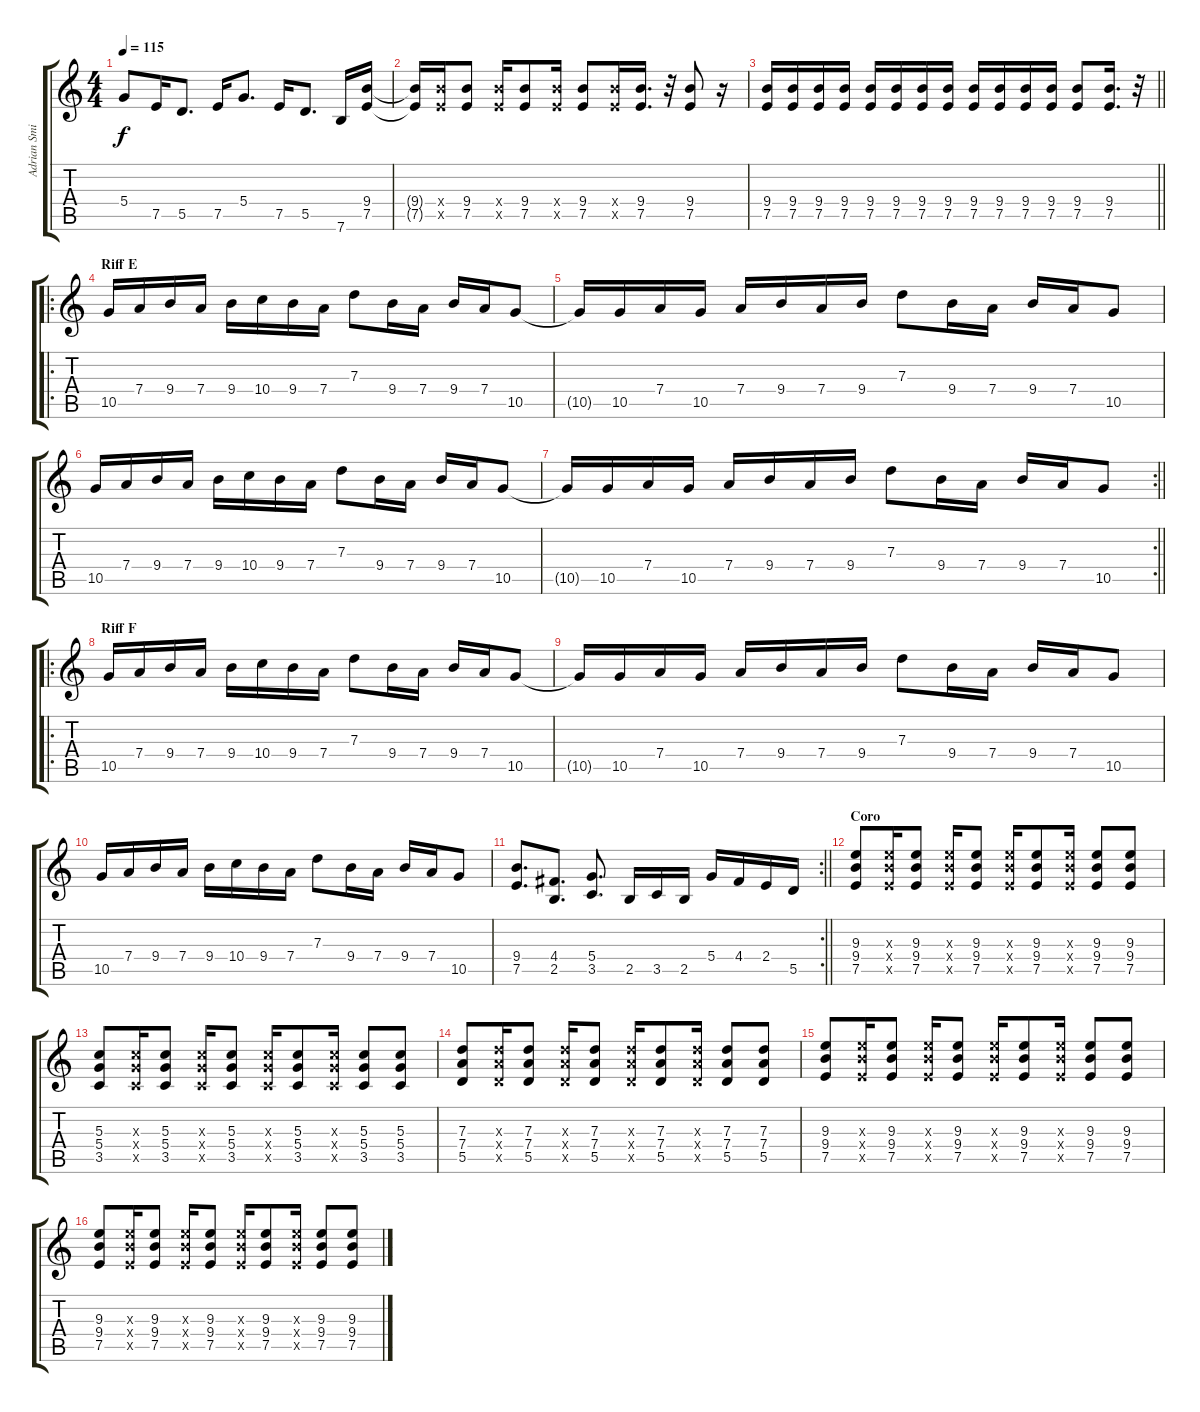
\track ("Adrian Smith" "Adrian Smi") {instrument overdrivenguitar}
\staff {score tabs}
\tuning (E4 B3 G3 D3 A2 E2) {hide}
\ts (4 4)
\tempo 115
\clef g2
\ks c
5.4{t}.8{dy f} 7.5.16 5.5.8{d} 7.5.16 5.4.8{d} 7.5.16 5.5.8{d} 7.6.16 (9.4 7.5).16 |
(9.4{t} 7.5{t}).16 (9.4{x} 7.5{x}).16 (9.4 7.5).8 (9.4{x} 7.5{x}).16 (9.4 7.5).8 (9.4{x} 7.5{x}).16 (9.4 7.5).8 (9.4{x} 7.5{x}).16 (9.4 7.5).16{d} r.32 (9.4 7.5).8 r.16 |
\barLineRight lightlight
(9.4 7.5).16 (9.4 7.5).16 (9.4 7.5).16 (9.4 7.5).16 (9.4 7.5).16 (9.4 7.5).16 (9.4 7.5).16 (9.4 7.5).16 (9.4 7.5).16 (9.4 7.5).16 (9.4 7.5).16 (9.4 7.5).16 (9.4 7.5).8 (9.4 7.5).16{d} r.32 |
\ro
\section ("" "Riff E")
10.5.16 7.4.16 9.4.16 7.4.16 9.4.16 10.4.16 9.4.16 7.4.16 7.3.8 9.4.16 7.4.16 9.4.16 7.4.16 10.5.8 |
10.5{t}.16 10.5.16 7.4.16 10.5.16 7.4.16 9.4.16 7.4.16 9.4.16 7.3.8 9.4.16 7.4.16 9.4.16 7.4.16 10.5.8 |
10.5.16 7.4.16 9.4.16 7.4.16 9.4.16 10.4.16 9.4.16 7.4.16 7.3.8 9.4.16 7.4.16 9.4.16 7.4.16 10.5.8 |
\rc 2
\barLineRight lightlight
10.5{t}.16 10.5.16 7.4.16 10.5.16 7.4.16 9.4.16 7.4.16 9.4.16 7.3.8 9.4.16 7.4.16 9.4.16 7.4.16 10.5.8 |
\ro
\section ("" "Riff F")
10.5.16 7.4.16 9.4.16 7.4.16 9.4.16 10.4.16 9.4.16 7.4.16 7.3.8 9.4.16 7.4.16 9.4.16 7.4.16 10.5.8 |
10.5{t}.16 10.5.16 7.4.16 10.5.16 7.4.16 9.4.16 7.4.16 9.4.16 7.3.8 9.4.16 7.4.16 9.4.16 7.4.16 10.5.8 |
10.5.16 7.4.16 9.4.16 7.4.16 9.4.16 10.4.16 9.4.16 7.4.16 7.3.8 9.4.16 7.4.16 9.4.16 7.4.16 10.5.8 |
\rc 2
\barLineRight lightlight
(9.4 7.5).8{d} (4.4 2.5).8{d} (5.4 3.5).8{d} 2.5.16 3.5.16 2.5.16 5.4.16 4.4.16 2.4.16 5.5.16 |
\section ("" "Coro")
(9.3 9.4 7.5).8 (9.3{x} 9.4{x} 7.5{x}).16 (9.3 9.4 7.5).8 (9.3{x} 9.4{x} 7.5{x}).16 (9.3 9.4 7.5).8 (9.3{x} 9.4{x} 7.5{x}).16 (9.3 9.4 7.5).8 (9.3{x} 9.4{x} 7.5{x}).16 (9.3 9.4 7.5).8 (9.3 9.4 7.5).8 |
(5.3 5.4 3.5).8 (5.3{x} 5.4{x} 3.5{x}).16 (5.3 5.4 3.5).8 (5.3{x} 5.4{x} 3.5{x}).16 (5.3 5.4 3.5).8 (5.3{x} 5.4{x} 3.5{x}).16 (5.3 5.4 3.5).8 (5.3{x} 5.4{x} 3.5{x}).16 (5.3 5.4 3.5).8 (5.3 5.4 3.5).8 |
(7.3 7.4 5.5).8 (7.3{x} 7.4{x} 5.5{x}).16 (7.3 7.4 5.5).8 (7.3{x} 7.4{x} 5.5{x}).16 (7.3 7.4 5.5).8 (7.3{x} 7.4{x} 5.5{x}).16 (7.3 7.4 5.5).8 (7.3{x} 7.4{x} 5.5{x}).16 (7.3 7.4 5.5).8 (7.3 7.4 5.5).8 |
(9.3 9.4 7.5).8 (9.3{x} 9.4{x} 7.5{x}).16 (9.3 9.4 7.5).8 (9.3{x} 9.4{x} 7.5{x}).16 (9.3 9.4 7.5).8 (9.3{x} 9.4{x} 7.5{x}).16 (9.3 9.4 7.5).8 (9.3{x} 9.4{x} 7.5{x}).16 (9.3 9.4 7.5).8 (9.3 9.4 7.5).8 |
(9.3 9.4 7.5).8 (9.3{x} 9.4{x} 7.5{x}).16 (9.3 9.4 7.5).8 (9.3{x} 9.4{x} 7.5{x}).16 (9.3 9.4 7.5).8 (9.3{x} 9.4{x} 7.5{x}).16 (9.3 9.4 7.5).8 (9.3{x} 9.4{x} 7.5{x}).16 (9.3 9.4 7.5).8 (9.3 9.4 7.5).8
